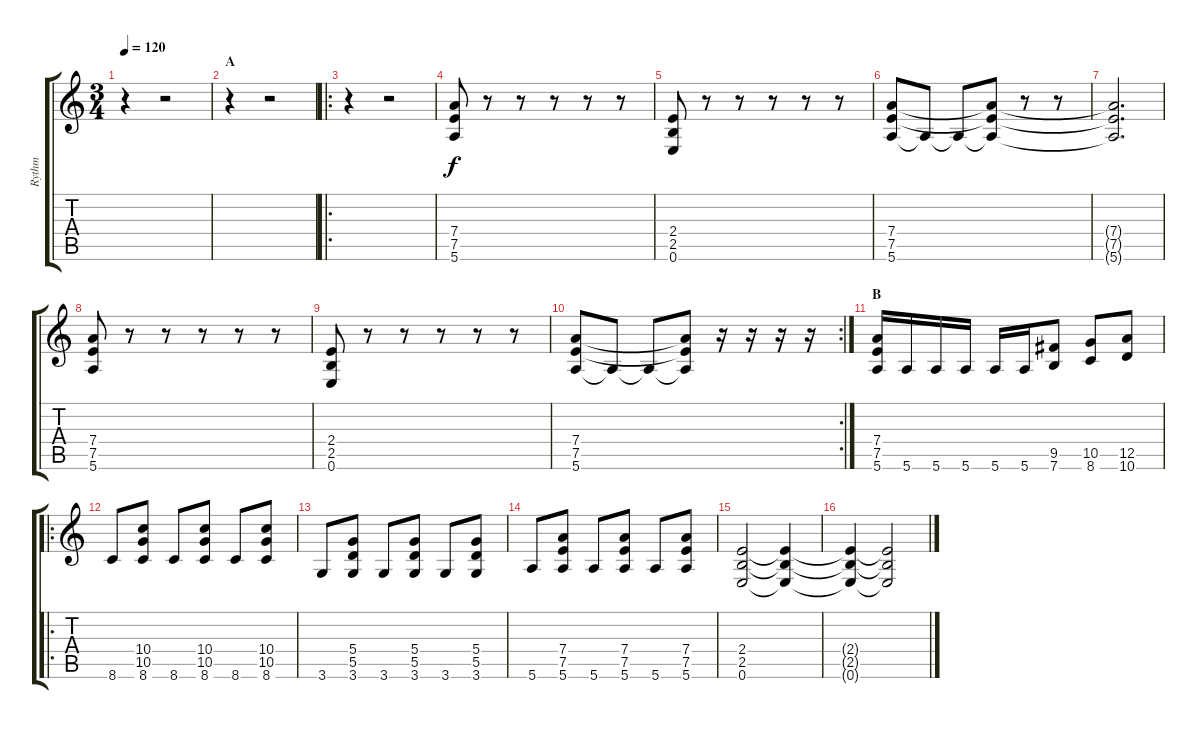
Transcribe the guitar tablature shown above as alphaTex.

\track ("Rythm" "Rythm") {instrument distortionguitar}
\staff {score tabs}
\tuning (E4 B3 G3 D3 A2 E2) {hide}
\ts (3 4)
\tempo 120
\clef g2
\ks c
r.4{dy f instrument distortionguitar} r.2 |
\section ("" "A")
r.4 r.2 |
\ro
r.4 r.2 |
(7.4 7.5 5.6).8 r.8 r.8 r.8 r.8 r.8 |
(2.4 2.5 0.6).8 r.8 r.8 r.8 r.8 r.8 |
(7.4 7.5 5.6).8 5.6{t}.8 5.6{t}.8 (7.4{t} 7.5{t} 5.6{t}).8 r.8 r.8 |
(7.4{t} 7.5{t} 5.6{t}).2{d} |
(7.4 7.5 5.6).8 r.8 r.8 r.8 r.8 r.8 |
(2.4 2.5 0.6).8 r.8 r.8 r.8 r.8 r.8 |
\rc 2
(7.4 7.5 5.6).8 5.6{t}.8 5.6{t}.8 (7.4{t} 7.5{t} 5.6{t}).8 r.16 r.16 r.16 r.16 |
\section ("" "B")
(7.4 7.5 5.6).16 5.6.16 5.6.16 5.6.16 5.6.16 5.6.16 (9.5 7.6).8 (10.5 8.6).8 (12.5 10.6).8 |
\ro
8.6.8 (10.4 10.5 8.6).8 8.6.8 (10.4 10.5 8.6).8 8.6.8 (10.4 10.5 8.6).8 |
3.6.8 (5.4 5.5 3.6).8 3.6.8 (5.4 5.5 3.6).8 3.6.8 (5.4 5.5 3.6).8 |
5.6.8 (7.4 7.5 5.6).8 5.6.8 (7.4 7.5 5.6).8 5.6.8 (7.4 7.5 5.6).8 |
(2.4 2.5 0.6).2 (2.4{t} 2.5{t} 0.6{t}).4 |
(2.4{t} 2.5{t} 0.6{t}).4 (2.4{t} 2.5{t} 0.6{t}).2
